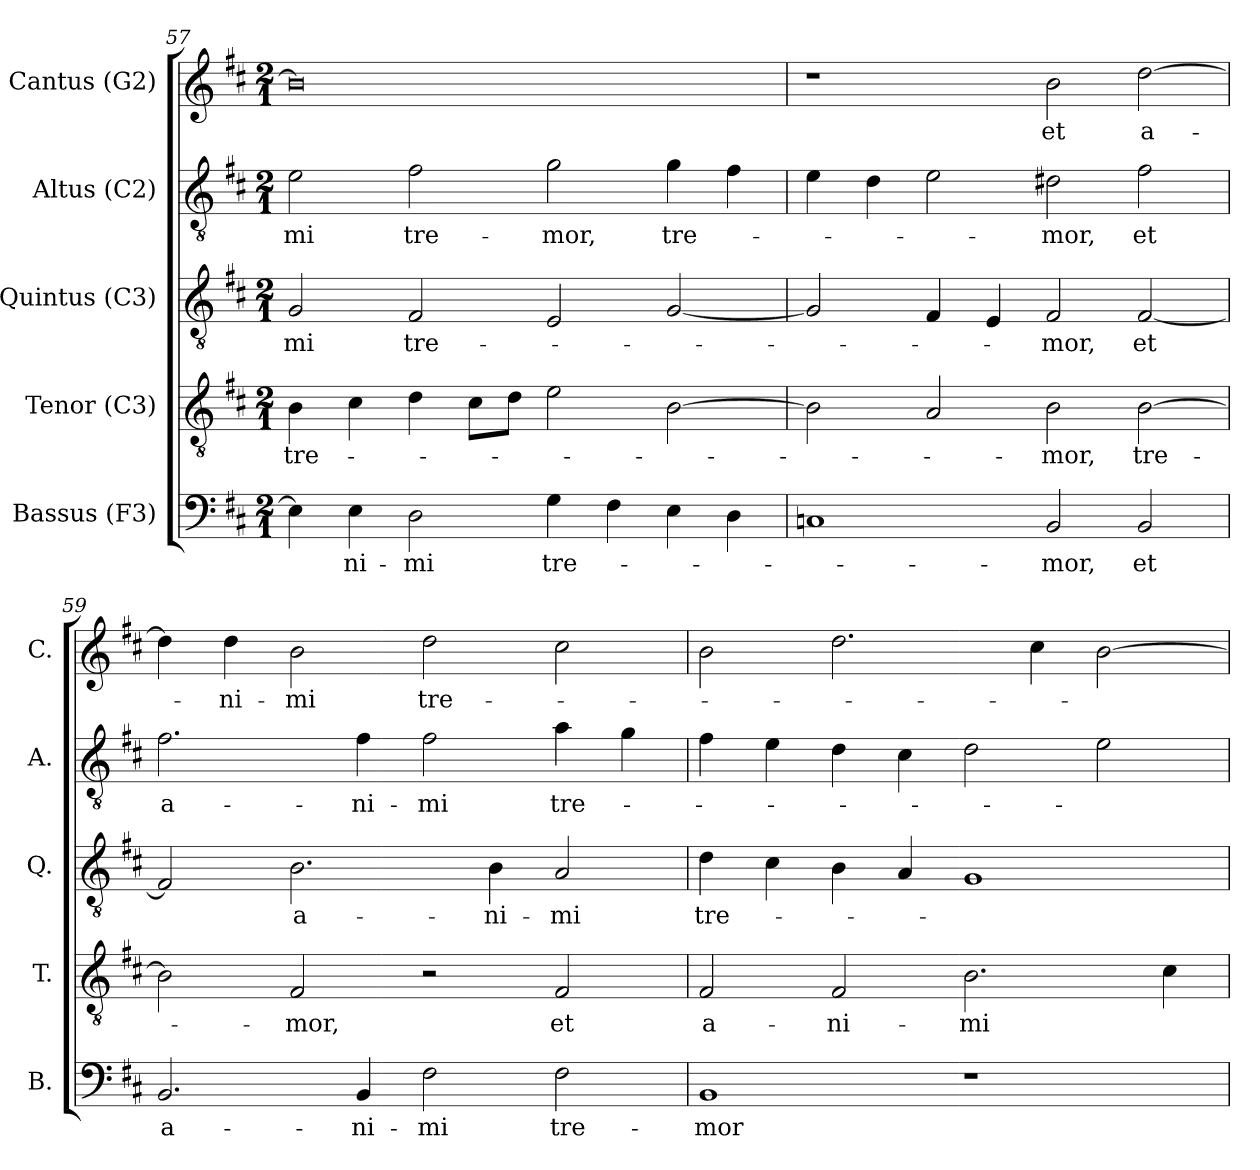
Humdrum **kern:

**kern	**text	**kern	**text	**kern	**text	**kern	**text	**kern	**text
*part5	*part5	*part4	*part4	*part3	*part3	*part2	*part2	*part1	*part1
*staff5	*staff5	*staff4	*staff4	*staff3	*staff3	*staff2	*staff2	*staff1	*staff1
*I"Bassus (F3)	*	*I"Tenor (C3)	*	*I"Quintus (C3)	*	*I"Altus (C2)	*	*I"Cantus (G2)	*
*I'B.	*	*I'T.	*	*I'Q.	*	*I'A.	*	*I'C.	*
*clefF4	*	*clefGv2	*	*clefGv2	*	*clefGv2	*	*clefG2	*
*	*	*	*	*ITrd7c12	*	*ITrd7c12	*	*	*
*k[f#c#]	*	*k[f#c#]	*	*k[f#c#]	*	*k[f#c#]	*	*k[f#c#]	*
*D:	*	*D:	*	*D:	*	*D:	*	*D:	*
*M2/1	*	*M2/1	*	*M2/1	*	*M2/1	*	*M2/1	*
=57	=57	=57	=57	=57	=57	=57	=57	=57	=57
!	!	!	!LO:LY:b:color=#000000	!	!	!	!	!	!
!	!	!	!	!	!LO:LY:b:color=#000000	!	!	!	!
!	!	!	!	!	!	!	!LO:LY:b:color=#000000	!	!
4Ei\]	.	4Bi\	tre-	2GGi/	-mi	2Ei\	-mi	0bi]	.
!	!LO:LY:b:color=#000000	!	!	!	!	!	!	!	!
4Ei\	-ni-	4c#i\	.	.	.	.	.	.	.
!	!LO:LY:b:color=#000000	!	!	!	!	!	!	!	!
!	!	!	!	!	!LO:LY:b:color=#000000	!	!	!	!
!	!	!	!	!	!	!	!LO:LY:b:color=#000000	!	!
2Di\	-mi	4di\	.	2FF#i/	tre-	2F#i\	tre-	.	.
.	.	8c#i\L	.	.	.	.	.	.	.
.	.	8di\J	.	.	.	.	.	.	.
!	!LO:LY:b:color=#000000	!	!	!	!	!	!	!	!
!	!	!	!	!	!	!	!LO:LY:b:color=#000000	!	!
4Gi\	tre-	2ei\	.	2EEi/	.	2Gi\	-mor,	.	.
4F#i\	.	.	.	.	.	.	.	.	.
!	!	!	!	!	!	!	!LO:LY:b:color=#000000	!	!
4Ei\	.	[2Bi\	.	[2GGi/	.	4Gi\	tre-	.	.
4Di\	.	.	.	.	.	4F#i\	.	.	.
!!LO:PB:g=z
=58	=58	=58	=58	=58	=58	=58	=58	=58	=58
1Cni	.	2Bi\]	.	2GGi/]	.	4Ei\	.	1r	.
.	.	.	.	.	.	4Di\	.	.	.
.	.	2Ai/	.	4FF#i/	.	2Ei\	.	.	.
.	.	.	.	4EEi/	.	.	.	.	.
!	!LO:LY:b:color=#000000	!	!	!	!	!	!	!	!
!	!	!	!LO:LY:b:color=#000000	!	!	!	!	!	!
!	!	!	!	!	!LO:LY:b:color=#000000	!	!	!	!
!	!	!	!	!	!	!	!LO:LY:b:color=#000000	!	!
!	!	!	!	!	!	!	!	!	!LO:LY:b:color=#000000
2BBi/	-mor,	2Bi\	-mor,	2FF#i/	-mor,	2D#Xi\	-mor,	2bi\	et
!	!LO:LY:b:color=#000000	!	!	!	!	!	!	!	!
!	!	!	!LO:LY:b:color=#000000	!	!	!	!	!	!
!	!	!	!	!	!LO:LY:b:color=#000000	!	!	!	!
!	!	!	!	!	!	!	!LO:LY:b:color=#000000	!	!
!	!	!	!	!	!	!	!	!	!LO:LY:b:color=#000000
2BBi/	et	[2Bi\	tre-	[2FF#i/	et	2F#i\	et	[2ddi\	a-
=59	=59	=59	=59	=59	=59	=59	=59	=59	=59
!	!LO:LY:b:color=#000000	!	!	!	!	!	!	!	!
!	!	!	!	!	!	!	!LO:LY:b:color=#000000	!	!
2.BBi/	a-	2Bi\]	.	2FF#i/]	.	2.F#i\	a-	4ddi\]	.
!	!	!	!	!	!	!	!	!	!LO:LY:b:color=#000000
.	.	.	.	.	.	.	.	4ddi\	-ni-
!	!	!	!LO:LY:b:color=#000000	!	!	!	!	!	!
!	!	!	!	!	!LO:LY:b:color=#000000	!	!	!	!
!	!	!	!	!	!	!	!	!	!LO:LY:b:color=#000000
.	.	2F#i/	-mor,	2.BBi\	a-	.	.	2bi\	-mi
!	!LO:LY:b:color=#000000	!	!	!	!	!	!	!	!
!	!	!	!	!	!	!	!LO:LY:b:color=#000000	!	!
4BBi/	-ni-	.	.	.	.	4F#i\	-ni-	.	.
!	!LO:LY:b:color=#000000	!	!	!	!	!	!	!	!
!	!	!	!	!	!	!	!LO:LY:b:color=#000000	!	!
!	!	!	!	!	!	!	!	!	!LO:LY:b:color=#000000
2F#i\	-mi	2r	.	.	.	2F#i\	-mi	2ddi\	tre-
!	!	!	!	!	!LO:LY:b:color=#000000	!	!	!	!
.	.	.	.	4BBi\	-ni-	.	.	.	.
!	!LO:LY:b:color=#000000	!	!	!	!	!	!	!	!
!	!	!	!LO:LY:b:color=#000000	!	!	!	!	!	!
!	!	!	!	!	!LO:LY:b:color=#000000	!	!	!	!
!	!	!	!	!	!	!	!LO:LY:b:color=#000000	!	!
2F#i\	tre-	2F#i/	et	2AAi/	-mi	4Ai\	tre-	2cc#i\	.
.	.	.	.	.	.	4Gi\	.	.	.
=60	=60	=60	=60	=60	=60	=60	=60	=60	=60
!	!LO:LY:b:color=#000000	!	!	!	!	!	!	!	!
!	!	!	!LO:LY:b:color=#000000	!	!	!	!	!	!
!	!	!	!	!	!LO:LY:b:color=#000000	!	!	!	!
1BBi	-mor	2F#i/	a-	4Di\	tre-	4F#i\	.	2bi\	.
.	.	.	.	4C#i\	.	4Ei\	.	.	.
!	!	!	!LO:LY:b:color=#000000	!	!	!	!	!	!
.	.	2F#i/	-ni-	4BBi\	.	4Di\	.	2.ddi\	.
.	.	.	.	4AAi/	.	4C#i\	.	.	.
!	!	!	!LO:LY:b:color=#000000	!	!	!	!	!	!
1r	.	2.Bi\	-mi	1GGi	.	2Di\	.	.	.
.	.	.	.	.	.	.	.	4cc#i\	.
.	.	.	.	.	.	2Ei\	.	[2bi\	.
.	.	4c#i\	.	.	.	.	.	.	.
=	=	=	=	=	=	=	=	=	=
*-	*-	*-	*-	*-	*-	*-	*-	*-	*-
